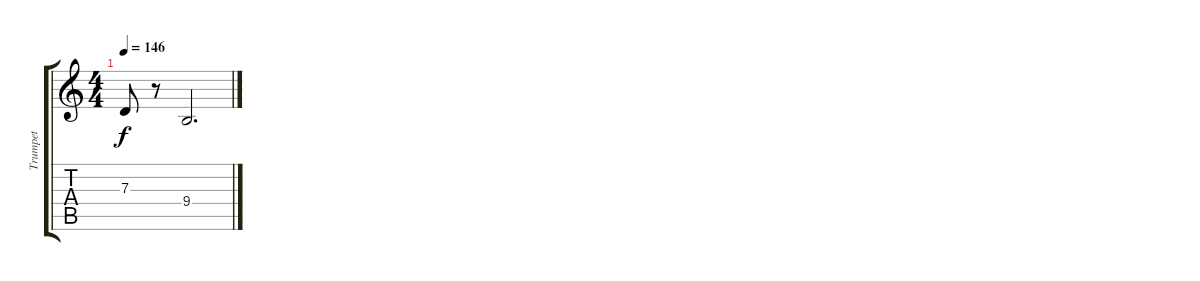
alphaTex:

\track ("Trumpet" "Trumpet") {instrument trumpet}
\staff {score tabs}
\tuning (E4 B3 G3 D3 A2 E2) {hide}
\ts (4 4)
\tempo 146
\clef g2
\ks c
7.3.8{dy f} r.8 9.4.2{d}
